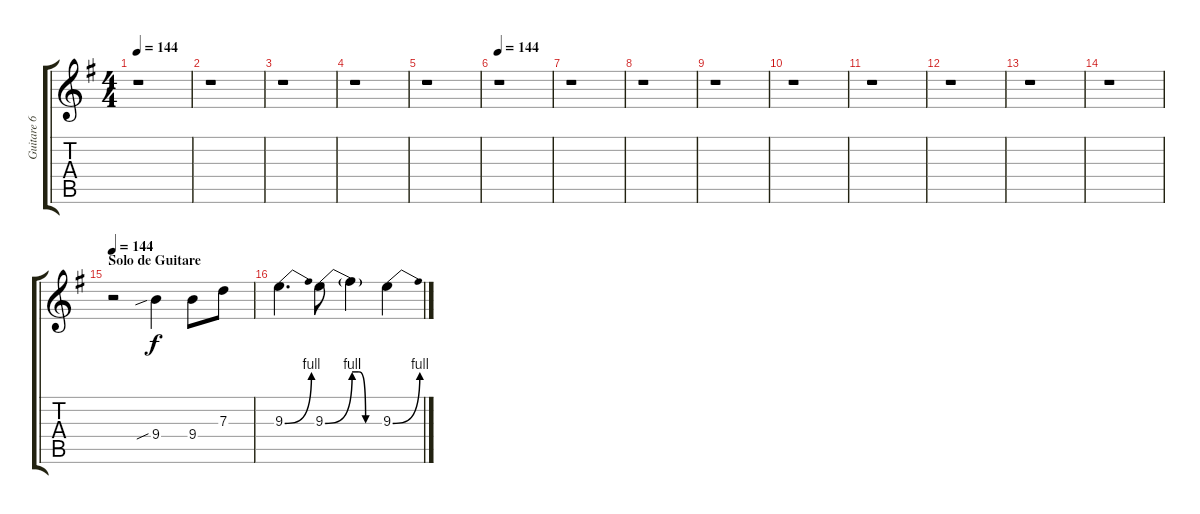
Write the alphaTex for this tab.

\track ("Guitare 6 " "Guitare 6 ") {instrument distortionguitar}
\staff {score tabs}
\tuning (E4 B3 G3 D3 A2 E2) {hide}
\ts (4 4)
\tempo 144
\clef g2
\ks g
r.1{dy f} |
r.1 |
r.1 |
r.1 |
r.1 |
\tempo 144
r.1 |
r.1 |
r.1 |
r.1 |
r.1 |
r.1 |
r.1 |
r.1 |
r.1 |
\section ("" "Solo de Guitare")
\tempo 144
r.2 9.4{sib}.4 9.4.8 7.3.8 |
9.3{be (bend 0 0 60 4)}.4{d} 9.3{be (bend 0 0 60 4)}.8 9.3{be (custom 0 4 15 4 30 0 60 0) t}.4 9.3{be (bend 0 0 60 4)}.4
